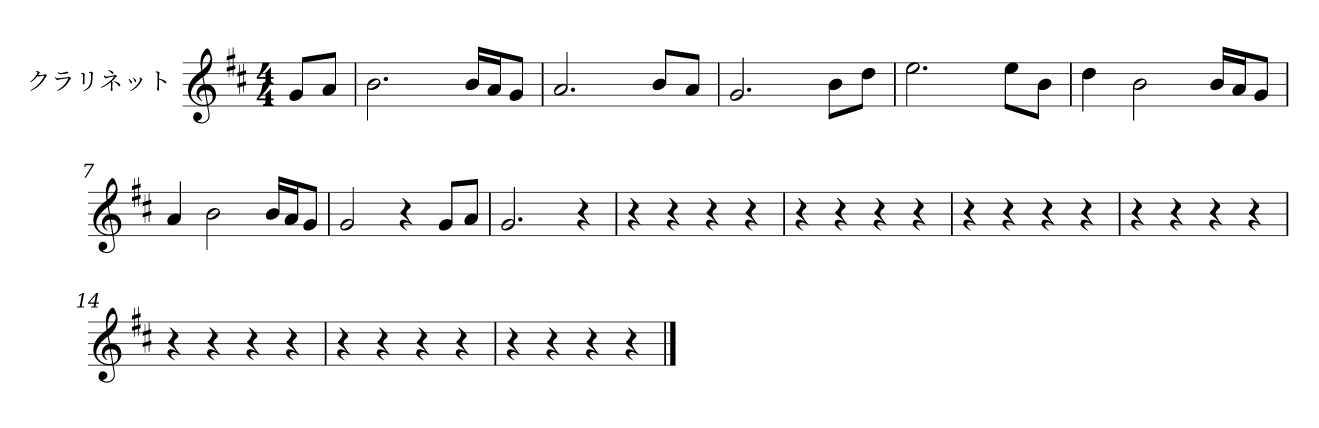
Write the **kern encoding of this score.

**kern
*part1
*staff1
*I"クラリネット
*stria5
*clefG2
*ITrd1c2
*k[]
*M4/4
*MM80
=1
8fL
8gJ
=2
2.a
16aLL
16gJ
8fJ
=3
2.g
8aL
8gJ
=4
2.f
8aL
8ccJ
=5
2.dd
8ddL
8aJ
=6
4cc
2a
16aLL
16gJ
8fJ
=7
4g
2a
16aLL
16gJ
8fJ
=8
2f
4r
8fL
8gJ
=9
2.f
4r
=10
4r
4r
4r
4r
=11
4r
4r
4r
4r
=12
4r
4r
4r
4r
=13
4r
4r
4r
4r
=14
4r
4r
4r
4r
=15
4r
4r
4r
4r
=16
4r
4r
4r
4r
==
*-
